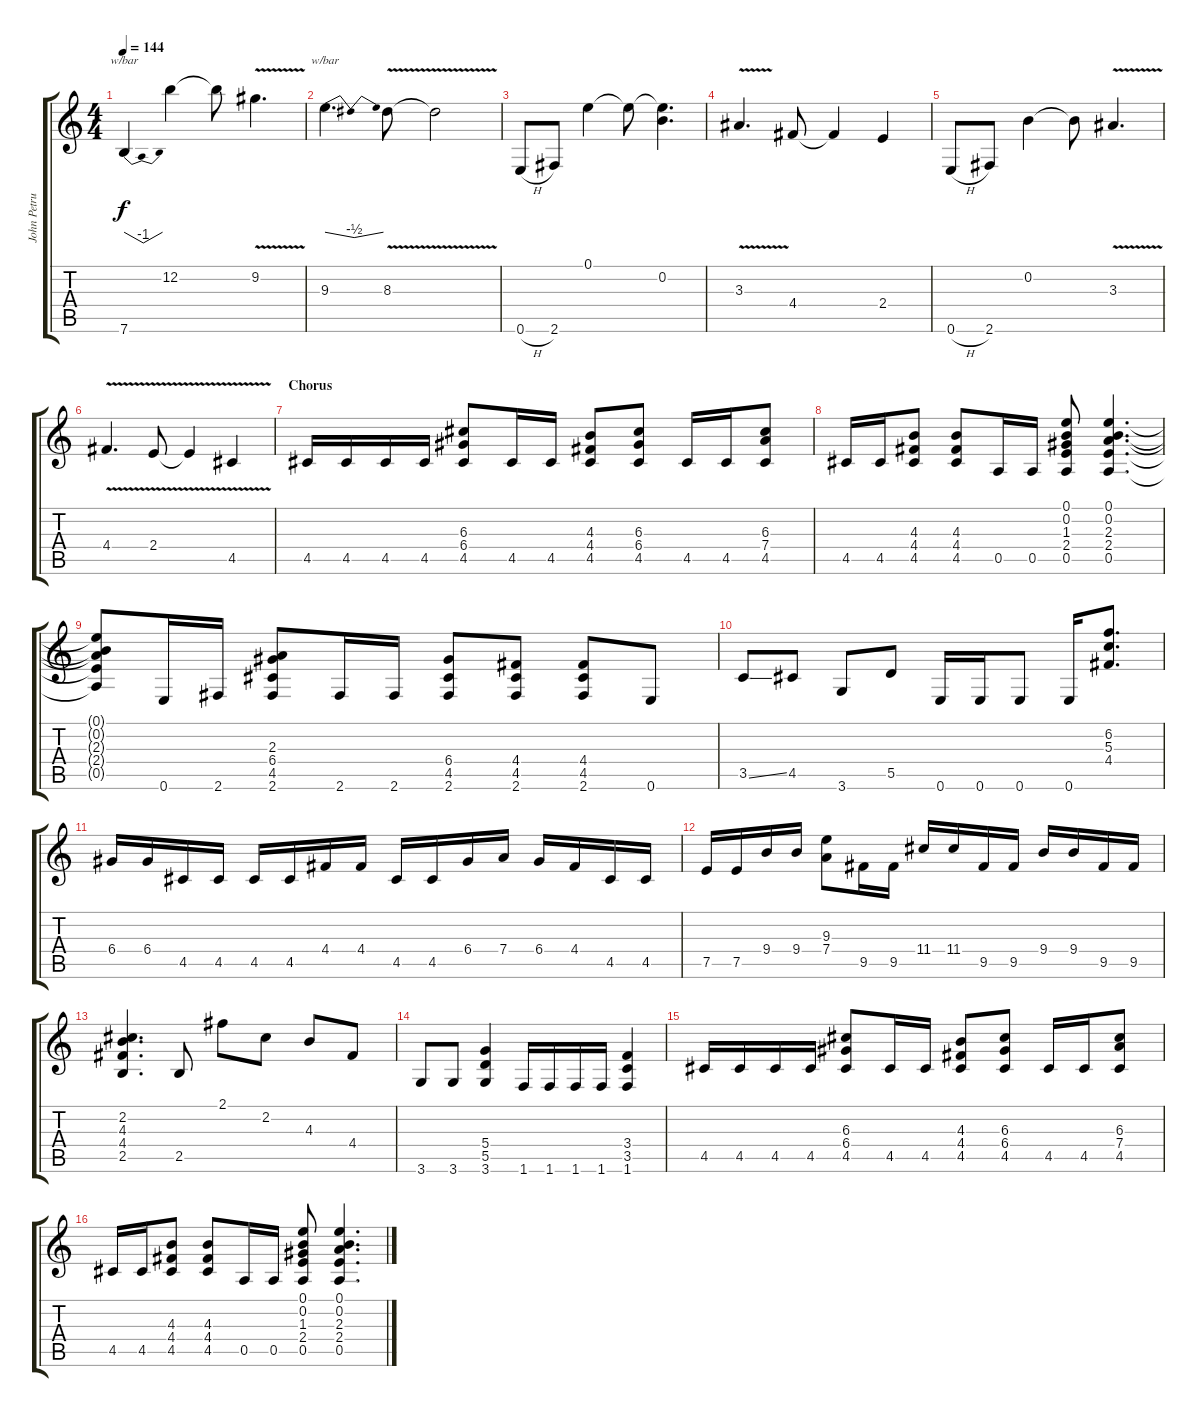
\track ("John Petrucci - guitar" "John Petru") {instrument distortionguitar}
\staff {score tabs}
\tuning (E4 B3 G3 D3 A2 E2) {hide}
\ts (4 4)
\tempo 144
\clef g2
\ks c
7.6.4{tbe (dip default 0 0 30 -4 60 0) dy f} 12.2.4 12.2{t}.8 9.2{v}.4{d} |
9.3.4{d tbe (dip default 0 0 30 -2 60 0)} 8.3{v}.8 8.3{t}.2 |
0.6{h}.8 2.6.8 0.1.4 0.1{t}.8 (0.1{t} 0.2).4{d} |
3.3{v}.4{d} 4.4.8 4.4{t}.4 2.4.4 |
0.6{h}.8 2.6.8 0.2.4 0.2{t}.8 3.3{v}.4{d} |
4.4{v}.4{d} 2.4{v}.8 2.4{t}.4 4.5{v}.4 |
\section ("" "Chorus")
4.5.16 4.5.16 4.5.16 4.5.16 (6.3 6.4 4.5).8 4.5.16 4.5.16 (4.3 4.4 4.5).8 (6.3 6.4 4.5).8 4.5.16 4.5.16 (6.3 7.4 4.5).8 |
4.5.16 4.5.16 (4.3 4.4 4.5).8 (4.3 4.4 4.5).8 0.5.16 0.5.16 (0.1 0.2 1.3 2.4 0.5).8 (0.1 0.2 2.3 2.4 0.5).4{d} |
(0.1{t} 0.2{t} 2.3{t} 2.4{t} 0.5{t}).8 0.6.16 2.6.16 (2.3 6.4 4.5 2.6).8 2.6.16 2.6.16 (6.4 4.5 2.6).8 (4.4 4.5 2.6).8 (4.4 4.5 2.6).8 0.6.8 |
3.5{ss}.8 4.5.8 3.6.8 5.5.8 0.6.16 0.6.16 0.6.8 0.6.16 (6.2 5.3 4.4).8{d} |
6.4.16 6.4.16 4.5.16 4.5.16 4.5.16 4.5.16 4.4.16 4.4.16 4.5.16 4.5.16 6.4.16 7.4.16 6.4.16 4.4.16 4.5.16 4.5.16 |
7.5.16 7.5.16 9.4.16 9.4.16 (9.3 7.4).8 9.5.16 9.5.16 11.4.16 11.4.16 9.5.16 9.5.16 9.4.16 9.4.16 9.5.16 9.5.16 |
(2.2 4.3 4.4 2.5).4{d} 2.5.8 2.1.8 2.2.8 4.3.8 4.4.8 |
3.6.8 3.6.8 (5.4 5.5 3.6).4 1.6.16 1.6.16 1.6.16 1.6.16 (3.4 3.5 1.6).4 |
4.5.16 4.5.16 4.5.16 4.5.16 (6.3 6.4 4.5).8 4.5.16 4.5.16 (4.3 4.4 4.5).8 (6.3 6.4 4.5).8 4.5.16 4.5.16 (6.3 7.4 4.5).8 |
4.5.16 4.5.16 (4.3 4.4 4.5).8 (4.3 4.4 4.5).8 0.5.16 0.5.16 (0.1 0.2 1.3 2.4 0.5).8 (0.1 0.2 2.3 2.4 0.5).4{d}
